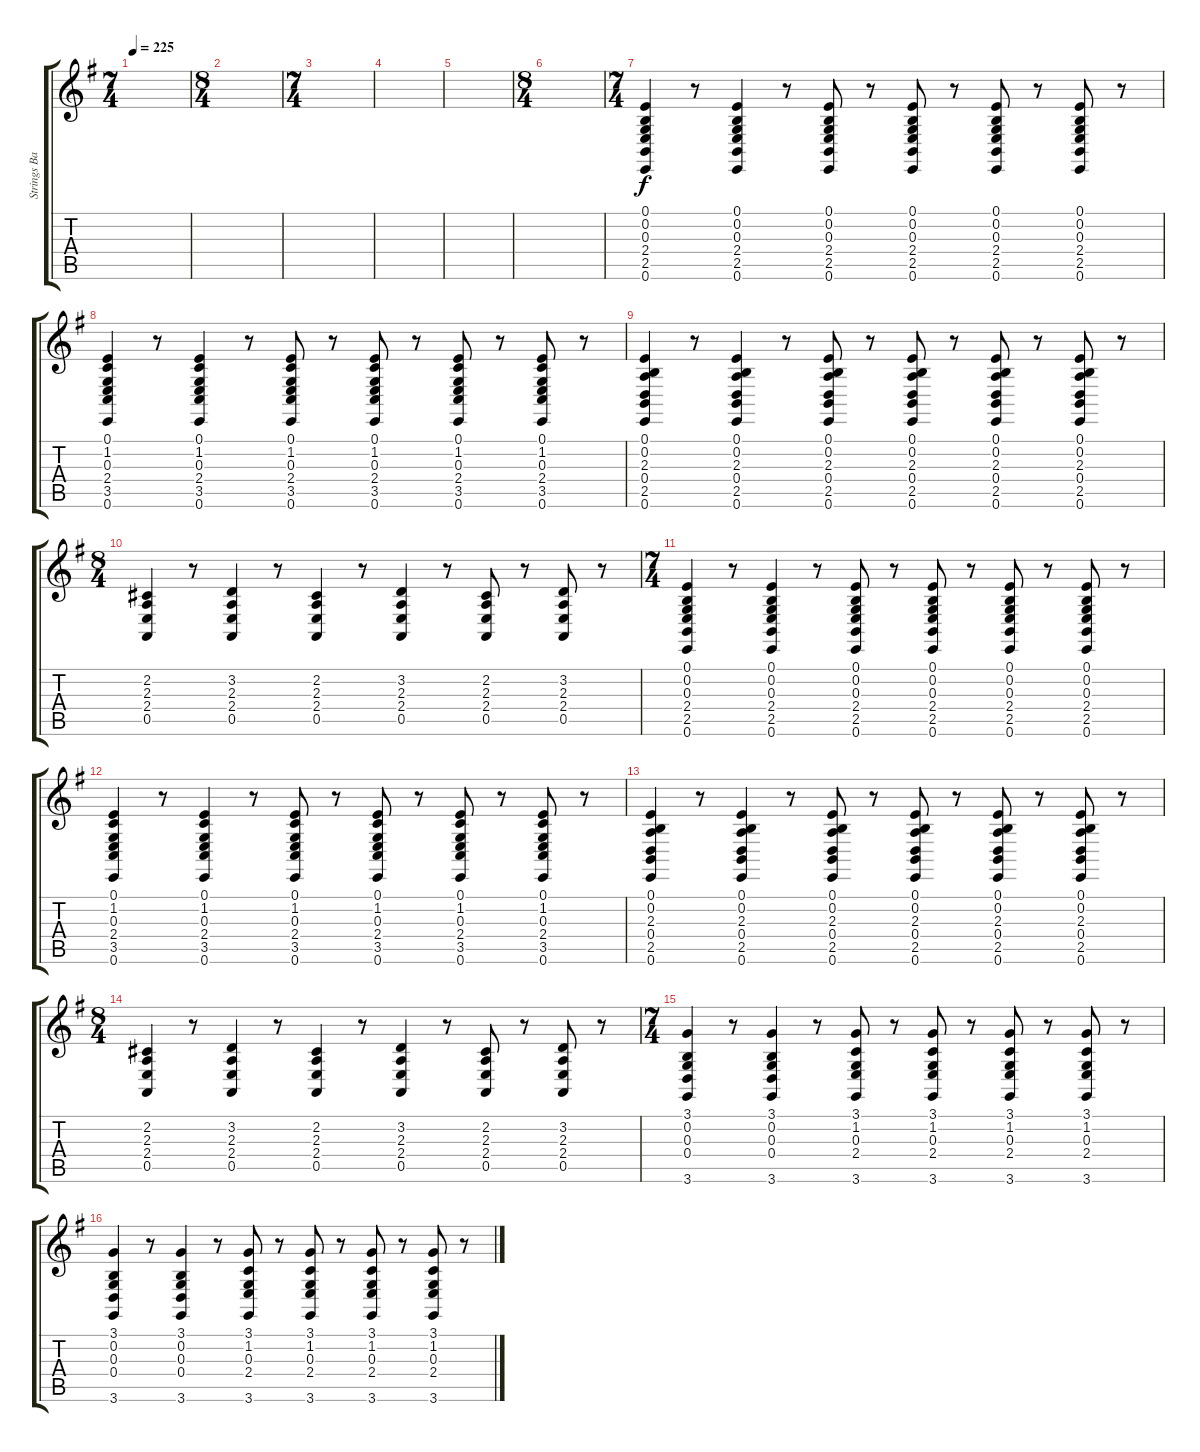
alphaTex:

\track ("Strings Backing 2" "Strings Ba") {instrument stringensemble1}
\staff {score tabs}
\tuning (E4 B3 G3 D3 A2 E2) {hide}
\ts (7 4)
\tempo 225
\clef g2
\ks g
|
\ts (8 4)
|
\ts (7 4)
|
|
|
\ts (8 4)
|
\ts (7 4)
(0.1 0.2 0.3 2.4 2.5 0.6).4 r.8 (0.1 0.2 0.3 2.4 2.5 0.6).4 r.8 (0.1 0.2 0.3 2.4 2.5 0.6).8 r.8 (0.1 0.2 0.3 2.4 2.5 0.6).8 r.8 (0.1 0.2 0.3 2.4 2.5 0.6).8 r.8 (0.1 0.2 0.3 2.4 2.5 0.6).8 r.8 |
(0.1 1.2 0.3 2.4 3.5 0.6).4 r.8 (0.1 1.2 0.3 2.4 3.5 0.6).4 r.8 (0.1 1.2 0.3 2.4 3.5 0.6).8 r.8 (0.1 1.2 0.3 2.4 3.5 0.6).8 r.8 (0.1 1.2 0.3 2.4 3.5 0.6).8 r.8 (0.1 1.2 0.3 2.4 3.5 0.6).8 r.8 |
(0.1 0.2 2.3 0.4 2.5 0.6).4 r.8 (0.1 0.2 2.3 0.4 2.5 0.6).4 r.8 (0.1 0.2 2.3 0.4 2.5 0.6).8 r.8 (0.1 0.2 2.3 0.4 2.5 0.6).8 r.8 (0.1 0.2 2.3 0.4 2.5 0.6).8 r.8 (0.1 0.2 2.3 0.4 2.5 0.6).8 r.8 |
\ts (8 4)
(2.2 2.3 2.4 0.5).4 r.8 (3.2 2.3 2.4 0.5).4 r.8 (2.2 2.3 2.4 0.5).4 r.8 (3.2 2.3 2.4 0.5).4 r.8 (2.2 2.3 2.4 0.5).8 r.8 (3.2 2.3 2.4 0.5).8 r.8 |
\ts (7 4)
(0.1 0.2 0.3 2.4 2.5 0.6).4 r.8 (0.1 0.2 0.3 2.4 2.5 0.6).4 r.8 (0.1 0.2 0.3 2.4 2.5 0.6).8 r.8 (0.1 0.2 0.3 2.4 2.5 0.6).8 r.8 (0.1 0.2 0.3 2.4 2.5 0.6).8 r.8 (0.1 0.2 0.3 2.4 2.5 0.6).8 r.8 |
(0.1 1.2 0.3 2.4 3.5 0.6).4 r.8 (0.1 1.2 0.3 2.4 3.5 0.6).4 r.8 (0.1 1.2 0.3 2.4 3.5 0.6).8 r.8 (0.1 1.2 0.3 2.4 3.5 0.6).8 r.8 (0.1 1.2 0.3 2.4 3.5 0.6).8 r.8 (0.1 1.2 0.3 2.4 3.5 0.6).8 r.8 |
(0.1 0.2 2.3 0.4 2.5 0.6).4 r.8 (0.1 0.2 2.3 0.4 2.5 0.6).4 r.8 (0.1 0.2 2.3 0.4 2.5 0.6).8 r.8 (0.1 0.2 2.3 0.4 2.5 0.6).8 r.8 (0.1 0.2 2.3 0.4 2.5 0.6).8 r.8 (0.1 0.2 2.3 0.4 2.5 0.6).8 r.8 |
\ts (8 4)
(2.2 2.3 2.4 0.5).4 r.8 (3.2 2.3 2.4 0.5).4 r.8 (2.2 2.3 2.4 0.5).4 r.8 (3.2 2.3 2.4 0.5).4 r.8 (2.2 2.3 2.4 0.5).8 r.8 (3.2 2.3 2.4 0.5).8 r.8 |
\ts (7 4)
(3.1 0.2 0.3 0.4 3.6).4 r.8 (3.1 0.2 0.3 0.4 3.6).4 r.8 (3.1 1.2 0.3 2.4 3.6).8 r.8 (3.1 1.2 0.3 2.4 3.6).8 r.8 (3.1 1.2 0.3 2.4 3.6).8 r.8 (3.1 1.2 0.3 2.4 3.6).8 r.8 |
(3.1 0.2 0.3 0.4 3.6).4 r.8 (3.1 0.2 0.3 0.4 3.6).4 r.8 (3.1 1.2 0.3 2.4 3.6).8 r.8 (3.1 1.2 0.3 2.4 3.6).8 r.8 (3.1 1.2 0.3 2.4 3.6).8 r.8 (3.1 1.2 0.3 2.4 3.6).8 r.8
